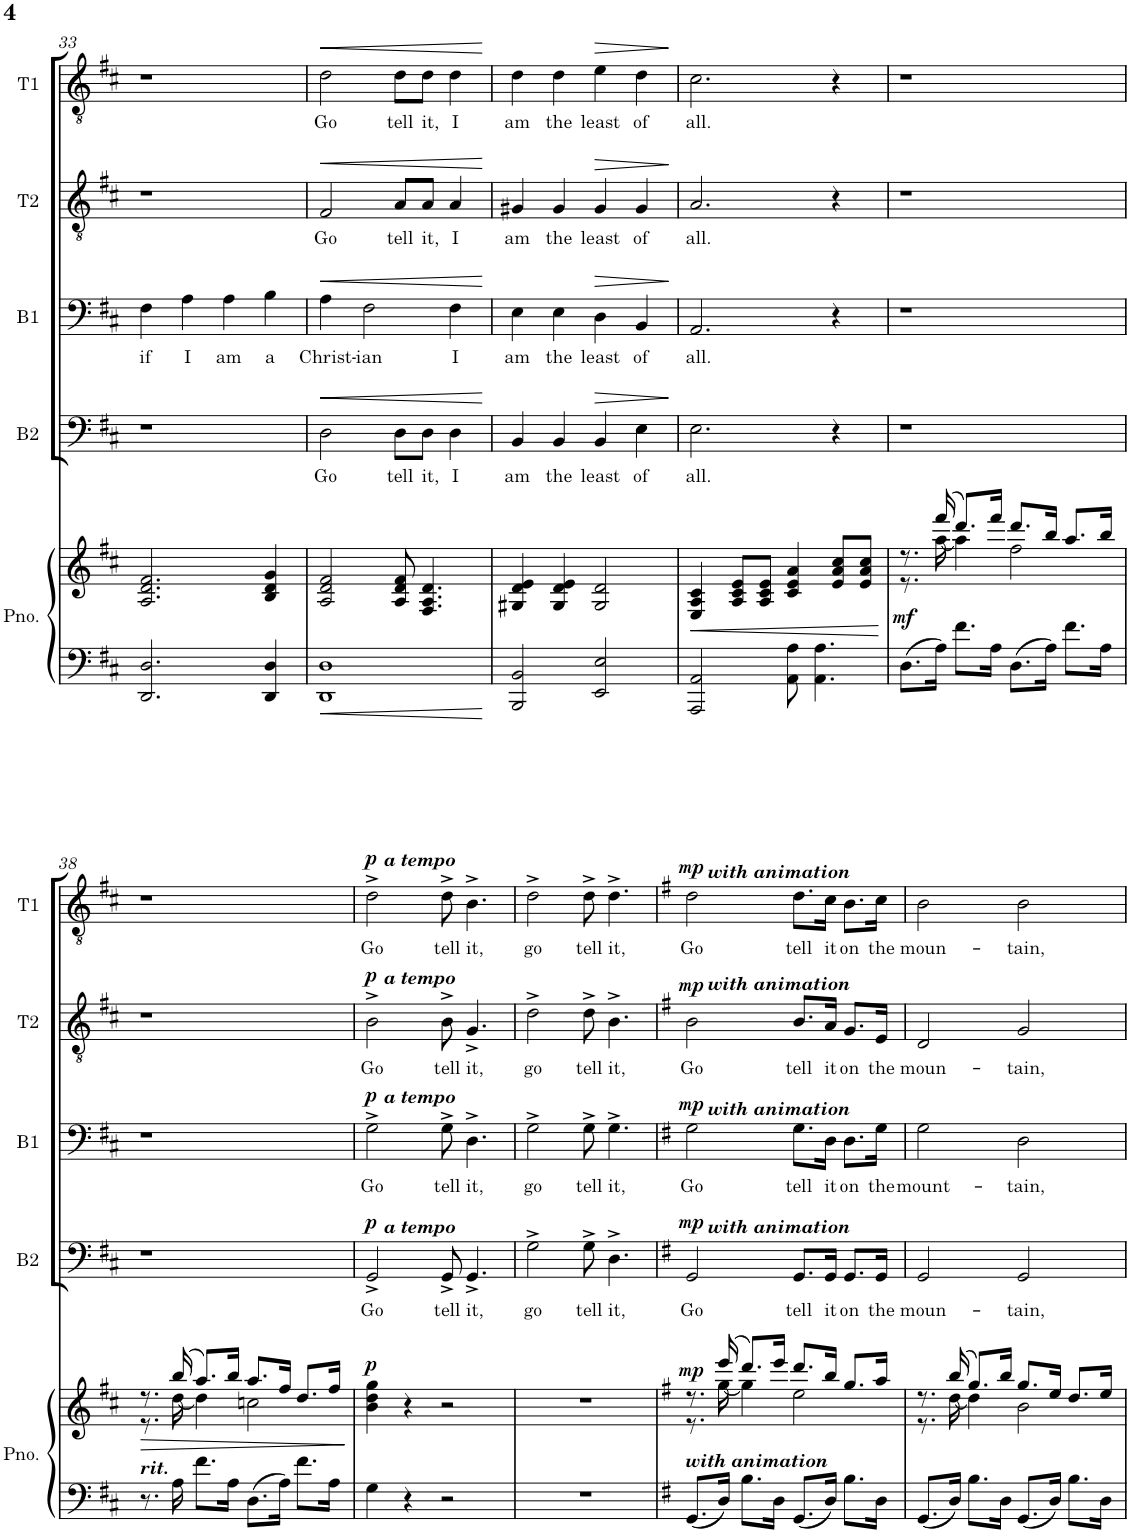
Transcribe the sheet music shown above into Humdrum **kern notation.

**kern	**kern	**dynam	**kern	**text	**dynam	**kern	**text	**dynam	**kern	**text	**dynam	**kern	**text	**dynam
*part5	*part5	*part5	*part4	*part4	*part4	*part3	*part3	*part3	*part2	*part2	*part2	*part1	*part1	*part1
*staff6	*staff5	*staff5/6	*staff4	*staff4	*staff4	*staff3	*staff3	*staff3	*staff2	*staff2	*staff2	*staff1	*staff1	*staff1
*I"Piano (optional)	*	*	*I"Bass 2	*	*	*I"Bass 1	*	*	*I"Tenor 2	*	*	*I"Tenor 1	*	*
*I'Pno.	*	*	*I'B2	*	*	*I'B1	*	*	*I'T2	*	*	*I'T1	*	*
!!LO:PB:g=z
*clefF4	*clefG2	*	*clefF4	*	*	*clefF4	*	*	*clefGv2	*	*	*clefGv2	*	*
*	*	*	*	*	*	*	*	*	*Trd12c21	*	*	*Trd8c14	*	*
*k[f#c#]	*k[f#c#]	*	*k[f#c#]	*	*	*k[f#c#]	*	*	*k[f#c#]	*	*	*k[f#c#]	*	*
*M4/4	*M4/4	*	*M4/4	*	*	*M4/4	*	*	*M4/4	*	*	*M4/4	*	*
=33	=33	=33	=33	=33	=33	=33	=33	=33	=33	=33	=33	=33	=33	=33
!	!	!	!	!	!	!	!LO:LY:b	!	!	!	!	!	!	!
2.DD/ 2.D/	2.A/ 2.d/ 2.f#/	.	1r	.	.	4F#\	if	.	1r	.	.	1r	.	.
!	!	!	!	!	!	!	!LO:LY:b	!	!	!	!	!	!	!
.	.	.	.	.	.	4A\	I	.	.	.	.	.	.	.
!	!	!	!	!	!	!	!LO:LY:b	!	!	!	!	!	!	!
.	.	.	.	.	.	4A\	am	.	.	.	.	.	.	.
!	!	!	!	!	!	!	!LO:LY:b	!	!	!	!	!	!	!
4DD/ 4D/	4B/ 4d/ 4g/	.	.	.	.	4B\	a	.	.	.	.	.	.	.
=34	=34	=34	=34	=34	=34	=34	=34	=34	=34	=34	=34	=34	=34	=34
!	!	!	!	!LO:LY:b	!LO:HP:b	!	!LO:LY:b	!LO:HP:b	!	!LO:LY:b	!LO:HP:b	!	!LO:LY:b	!LO:HP:b
1DD 1D	2A/ 2d/ 2f#/	.	2D\	Go	<	4A\	Christ-	<	2F#/	Go	<	2d\	Go	<
!	!	!	!	!	!	!	!LO:LY:b	!	!	!	!	!	!	!
.	.	.	.	.	.	2F#\	-ian	.	.	.	.	.	.	.
!	!	!	!	!LO:LY:b	!	!	!	!	!	!LO:LY:b	!	!	!LO:LY:b	!
.	8A/ 8d/ 8f#/	.	8D\L	tell	.	.	.	.	8A/L	tell	.	8d\L	tell	.
!	!	!	!	!LO:LY:b	!	!	!	!	!	!LO:LY:b	!	!	!LO:LY:b	!
.	4.F#/ 4.A/ 4.d/	.	8D\J	it,	.	.	.	.	8A/J	it,	.	8d\J	it,	.
!	!	!	!	!LO:LY:b	!	!	!LO:LY:b	!	!	!LO:LY:b	!	!	!LO:LY:b	!
.	.	.	4D\	I	.	4F#\	I	.	4A/	I	.	4d\	I	.
.	.	.	.	.	[	.	.	[	.	.	[	.	.	[
=35	=35	=35	=35	=35	=35	=35	=35	=35	=35	=35	=35	=35	=35	=35
!	!	!	!	!LO:LY:b	!	!	!LO:LY:b	!	!	!LO:LY:b	!	!	!LO:LY:b	!
2BBB/ 2BB/	4G#X/ 4d/ 4e/	.	4BB/	am	.	4E\	am	.	4G#X/	am	.	4d\	am	.
!	!	!	!	!LO:LY:b	!	!	!LO:LY:b	!	!	!LO:LY:b	!	!	!LO:LY:b	!
.	4G#X/ 4d/ 4e/	.	4BB/	the	.	4E\	the	.	4G#X/	the	.	4d\	the	.
!	!	!	!	!LO:LY:b	!LO:HP:b	!	!LO:LY:b	!LO:HP:b	!	!LO:LY:b	!LO:HP:b	!	!LO:LY:b	!LO:HP:b
2EE/ 2E/	2G#X/ 2d/	.	4BB/	least	>	4D\	least	>	4G#X/	least	>	4e\	least	>
!	!	!	!	!LO:LY:b	!	!	!LO:LY:b	!	!	!LO:LY:b	!	!	!LO:LY:b	!
.	.	.	4E\	of	.	4BB/	of	.	4G#X/	of	.	4d\	of	.
.	.	.	.	.	]	.	.	]	.	.	]	.	.	]
=36	=36	=36	=36	=36	=36	=36	=36	=36	=36	=36	=36	=36	=36	=36
!	!	!LO:HP:b	!	!LO:LY:b	!	!	!LO:LY:b	!	!	!LO:LY:b	!	!	!LO:LY:b	!
2AAA/ 2AA/	4E/ 4A/ 4c#/	<	2.E\	all.	.	2.AA/	all.	.	2.A/	all.	.	2.c#\	all.	.
.	8A/ 8c#/ 8e/L	.	.	.	.	.	.	.	.	.	.	.	.	.
.	8A/ 8c#/ 8e/J	.	.	.	.	.	.	.	.	.	.	.	.	.
8AA\ 8A\	4c#/ 4e/ 4a/	.	.	.	.	.	.	.	.	.	.	.	.	.
4.AA\ 4.A\	.	.	.	.	.	.	.	.	.	.	.	.	.	.
.	8e/ 8a/ 8cc#/L	.	4r	.	.	4r	.	.	4r	.	.	4r	.	.
.	8e/ 8a/ 8cc#/J	.	.	.	.	.	.	.	.	.	.	.	.	.
.	.	[	.	.	.	.	.	.	.	.	.	.	.	.
=37	=37	=37	=37	=37	=37	=37	=37	=37	=37	=37	=37	=37	=37	=37
*	*^	*	*	*	*	*	*	*	*	*	*	*	*	*
!	!	!	!LO:DY:a=2	!	!	!	!	!	!	!	!	!	!	!	!
8.D\L	8.r	8.r	mf	1r	.	.	1r	.	.	1r	.	.	1r	.	.
16A\Jk	(16fff#/	[16aa\	.	.	.	.	.	.	.	.	.	.	.	.	.
8.f#\L	8.ddd/L)	4aa\]	.	.	.	.	.	.	.	.	.	.	.	.	.
16A\Jk	16fff#/Jk	.	.	.	.	.	.	.	.	.	.	.	.	.	.
8.D\L	8.ddd/L	2ff#\	.	.	.	.	.	.	.	.	.	.	.	.	.
16A\Jk	16bb/Jk	.	.	.	.	.	.	.	.	.	.	.	.	.	.
8.f#\L	8.aa/L	.	.	.	.	.	.	.	.	.	.	.	.	.	.
16A\Jk	16bb/Jk	.	.	.	.	.	.	.	.	.	.	.	.	.	.
!!LO:LB:g=z
=38	=38	=38	=38	=38	=38	=38	=38	=38	=38	=38	=38	=38	=38	=38	=38
!LO:TX:a:Bi:t=rit.	!	!	!	!	!	!	!	!	!	!	!	!	!	!	!
!	!	!	!LO:HP:b	!	!	!	!	!	!	!	!	!	!	!	!
8.r	8.r	8.r	>	1r	.	.	1r	.	.	1r	.	.	1r	.	.
16A\	(16bb/	[16dd\	.	.	.	.	.	.	.	.	.	.	.	.	.
8.f#\L	8.aa/L)	4dd\]	.	.	.	.	.	.	.	.	.	.	.	.	.
16A\Jk	16bb/Jk	.	.	.	.	.	.	.	.	.	.	.	.	.	.
8.D\L	8.aa/L	2ccn\	.	.	.	.	.	.	.	.	.	.	.	.	.
16A\Jk	16ff#/Jk	.	.	.	.	.	.	.	.	.	.	.	.	.	.
8.f#\L	8.dd/L	.	.	.	.	.	.	.	.	.	.	.	.	.	.
16A\Jk	16ff#/Jk	.	.	.	.	.	.	.	.	.	.	.	.	.	.
*	*v	*v	*	*	*	*	*	*	*	*	*	*	*	*	*
.	.	]	.	.	.	.	.	.	.	.	.	.	.	.
=39	=39	=39	=39	=39	=39	=39	=39	=39	=39	=39	=39	=39	=39	=39
!	!	!	!	!	!	!	!	!	!	!	!	!LO:TX:a:Bi:t=a tempo	!	!
!	!	!	!	!	!	!	!	!	!LO:TX:a:Bi:t=a tempo	!	!	!	!	!
!	!	!	!	!	!	!LO:TX:a:Bi:t=a tempo	!	!	!	!	!	!	!	!
!	!	!	!LO:TX:a:Bi:t=a tempo	!	!	!	!	!	!	!	!	!	!	!
!	!	!LO:DY:a	!	!LO:LY:b	!LO:DY:a	!	!LO:LY:b	!LO:DY:a	!	!LO:LY:b	!LO:DY:a	!	!LO:LY:b	!LO:DY:a
4G\	4b\ 4dd\ 4gg\	p	2GG^/	Go	p	2G^\	Go	p	2B^\	Go	p	2d^\	Go	p
4r	4r	.	.	.	.	.	.	.	.	.	.	.	.	.
!	!	!	!	!LO:LY:b	!	!	!LO:LY:b	!	!	!LO:LY:b	!	!	!LO:LY:b	!
2r	2r	.	8GG^/	tell	.	8G^\	tell	.	8B^\	tell	.	8d^\	tell	.
!	!	!	!	!LO:LY:b	!	!	!LO:LY:b	!	!	!LO:LY:b	!	!	!LO:LY:b	!
.	.	.	4.GG^/	it,	.	4.D^\	it,	.	4.G^/	it,	.	4.B^\	it,	.
=40	=40	=40	=40	=40	=40	=40	=40	=40	=40	=40	=40	=40	=40	=40
!	!	!	!	!LO:LY:b	!	!	!LO:LY:b	!	!	!LO:LY:b	!	!	!LO:LY:b	!
1r	1r	.	2G^\	go	.	2G^\	go	.	2d^\	go	.	2d^\	go	.
!	!	!	!	!LO:LY:b	!	!	!LO:LY:b	!	!	!LO:LY:b	!	!	!LO:LY:b	!
.	.	.	8G^\	tell	.	8G^\	tell	.	8d^\	tell	.	8d^\	tell	.
!	!	!	!	!LO:LY:b	!	!	!LO:LY:b	!	!	!LO:LY:b	!	!	!LO:LY:b	!
.	.	.	4.D^\	it,	.	4.G^\	it,	.	4.B^\	it,	.	4.d^\	it,	.
=41	=41	=41	=41	=41	=41	=41	=41	=41	=41	=41	=41	=41	=41	=41
*k[f#]	*k[f#]	*	*k[f#]	*	*	*k[f#]	*	*	*k[f#]	*	*	*k[f#]	*	*
*	*^	*	*	*	*	*	*	*	*	*	*	*	*	*
!	!	!	!	!	!	!	!	!	!	!	!	!	!LO:TX:a:Bi:t=with animation	!	!
!	!	!	!	!	!	!	!	!	!	!LO:TX:a:Bi:t=with animation	!	!	!	!	!
!	!	!	!	!	!	!	!LO:TX:a:Bi:t=with animation	!	!	!	!	!	!	!	!
!	!	!	!	!LO:TX:a:Bi:t=with animation	!	!	!	!	!	!	!	!	!	!	!
!LO:TX:a:Bi:t=with animation	!	!	!	!	!	!	!	!	!	!	!	!	!	!	!
!	!	!	!LO:DY:a	!	!LO:LY:b	!LO:DY:a	!	!LO:LY:b	!LO:DY:a	!	!LO:LY:b	!LO:DY:a	!	!LO:LY:b	!LO:DY:a
8.GG/L	8.r	8.r	mp	2GG/	Go	mp	2G\	Go	mp	2B\	Go	mp	2d\	Go	mp
16D/Jk	(16eee/	[16gg\	.	.	.	.	.	.	.	.	.	.	.	.	.
8.B\L	8.ddd/L)	4gg\]	.	.	.	.	.	.	.	.	.	.	.	.	.
16D\Jk	16eee/Jk	.	.	.	.	.	.	.	.	.	.	.	.	.	.
!	!	!	!	!	!LO:LY:b	!	!	!LO:LY:b	!	!	!LO:LY:b	!	!	!LO:LY:b	!
8.GG/L	8.ddd/L	2ee\	.	8.GG/L	tell	.	8.G\L	tell	.	8.B/L	tell	.	8.d\L	tell	.
!	!	!	!	!	!LO:LY:b	!	!	!LO:LY:b	!	!	!LO:LY:b	!	!	!LO:LY:b	!
16D/Jk	16bb/Jk	.	.	16GG/Jk	it	.	16D\Jk	it	.	16A/Jk	it	.	16c\Jk	it	.
!	!	!	!	!	!LO:LY:b	!	!	!LO:LY:b	!	!	!LO:LY:b	!	!	!LO:LY:b	!
8.B\L	8.gg/L	.	.	8.GG/L	on	.	8.D\L	on	.	8.G/L	on	.	8.B\L	on	.
!	!	!	!	!	!LO:LY:b	!	!	!LO:LY:b	!	!	!LO:LY:b	!	!	!LO:LY:b	!
16D\Jk	16aa/Jk	.	.	16GG/Jk	the	.	16G\Jk	the	.	16E/Jk	the	.	16c\Jk	the	.
=42	=42	=42	=42	=42	=42	=42	=42	=42	=42	=42	=42	=42	=42	=42	=42
!	!	!	!	!	!LO:LY:b	!	!	!LO:LY:b	!	!	!LO:LY:b	!	!	!LO:LY:b	!
8.GG/L	8.r	8.r	.	2GG/	moun-	.	2G\	mount-	.	2D/	moun-	.	2B\	moun-	.
16D/Jk	(16bb/	[16dd\	.	.	.	.	.	.	.	.	.	.	.	.	.
8.B\L	8.gg/L)	4dd\]	.	.	.	.	.	.	.	.	.	.	.	.	.
16D\Jk	16bb/Jk	.	.	.	.	.	.	.	.	.	.	.	.	.	.
!	!	!	!	!	!LO:LY:b	!	!	!LO:LY:b	!	!	!LO:LY:b	!	!	!LO:LY:b	!
8.GG/L	8.gg/L	2b\	.	2GG/	-tain,	.	2D\	-tain,	.	2G/	-tain,	.	2B\	-tain,	.
16D/Jk	16ee/Jk	.	.	.	.	.	.	.	.	.	.	.	.	.	.
8.B\L	8.dd/L	.	.	.	.	.	.	.	.	.	.	.	.	.	.
16D\Jk	16ee/Jk	.	.	.	.	.	.	.	.	.	.	.	.	.	.
*	*v	*v	*	*	*	*	*	*	*	*	*	*	*	*	*
=	=	=	=	=	=	=	=	=	=	=	=	=	=	=
*-	*-	*-	*-	*-	*-	*-	*-	*-	*-	*-	*-	*-	*-	*-
